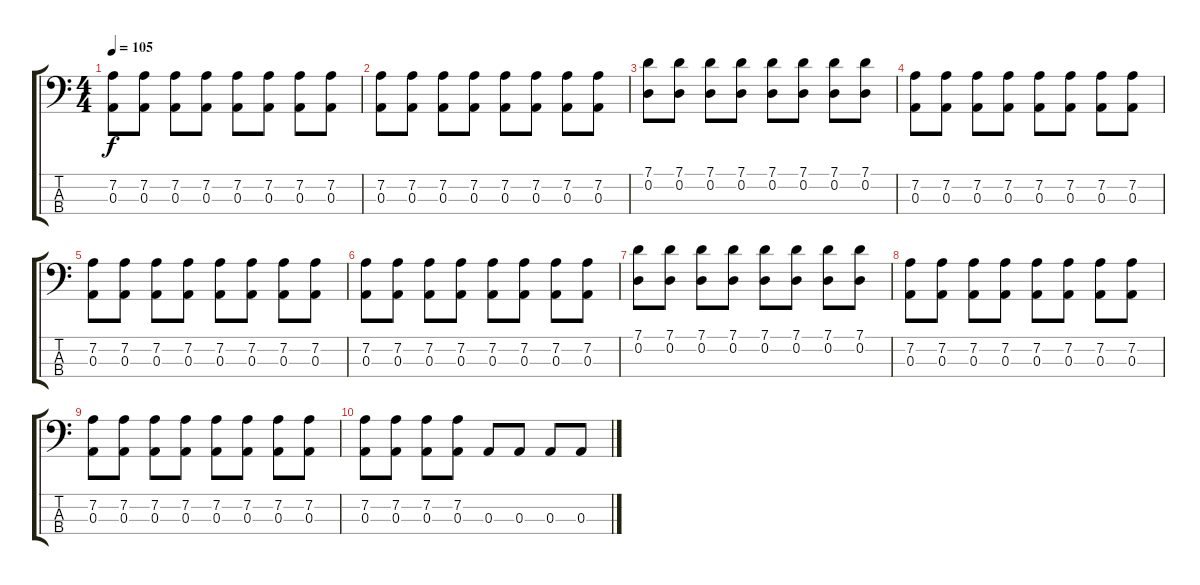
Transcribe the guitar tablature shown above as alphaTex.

\track "" {instrument electricbassfinger}
\staff {score tabs}
\tuning (G2 D2 A1 E1) {hide}
\ts (4 4)
\tempo 105
\clef f4
\ks c
(7.2 0.3).8{dy f} (7.2 0.3).8 (7.2 0.3).8 (7.2 0.3).8 (7.2 0.3).8 (7.2 0.3).8 (7.2 0.3).8 (7.2 0.3).8 |
(7.2 0.3).8 (7.2 0.3).8 (7.2 0.3).8 (7.2 0.3).8 (7.2 0.3).8 (7.2 0.3).8 (7.2 0.3).8 (7.2 0.3).8 |
(7.1 0.2).8 (7.1 0.2).8 (7.1 0.2).8 (7.1 0.2).8 (7.1 0.2).8 (7.1 0.2).8 (7.1 0.2).8 (7.1 0.2).8 |
(7.2 0.3).8 (7.2 0.3).8 (7.2 0.3).8 (7.2 0.3).8 (7.2 0.3).8 (7.2 0.3).8 (7.2 0.3).8 (7.2 0.3).8 |
(7.2 0.3).8 (7.2 0.3).8 (7.2 0.3).8 (7.2 0.3).8 (7.2 0.3).8 (7.2 0.3).8 (7.2 0.3).8 (7.2 0.3).8 |
(7.2 0.3).8 (7.2 0.3).8 (7.2 0.3).8 (7.2 0.3).8 (7.2 0.3).8 (7.2 0.3).8 (7.2 0.3).8 (7.2 0.3).8 |
(7.1 0.2).8 (7.1 0.2).8 (7.1 0.2).8 (7.1 0.2).8 (7.1 0.2).8 (7.1 0.2).8 (7.1 0.2).8 (7.1 0.2).8 |
(7.2 0.3).8 (7.2 0.3).8 (7.2 0.3).8 (7.2 0.3).8 (7.2 0.3).8 (7.2 0.3).8 (7.2 0.3).8 (7.2 0.3).8 |
(7.2 0.3).8 (7.2 0.3).8{volume 12} (7.2 0.3).8 (7.2 0.3).8{volume 12} (7.2 0.3).8{volume 12} (7.2 0.3).8{volume 11} (7.2 0.3).8{volume 10} (7.2 0.3).8{volume 8} |
(7.2 0.3).8{volume 6} (7.2 0.3).8{volume 5} (7.2 0.3).8{volume 4} (7.2 0.3).8{volume 2} 0.3.8{volume 2} 0.3.8{volume 1} 0.3.8{volume 0} 0.3.8
